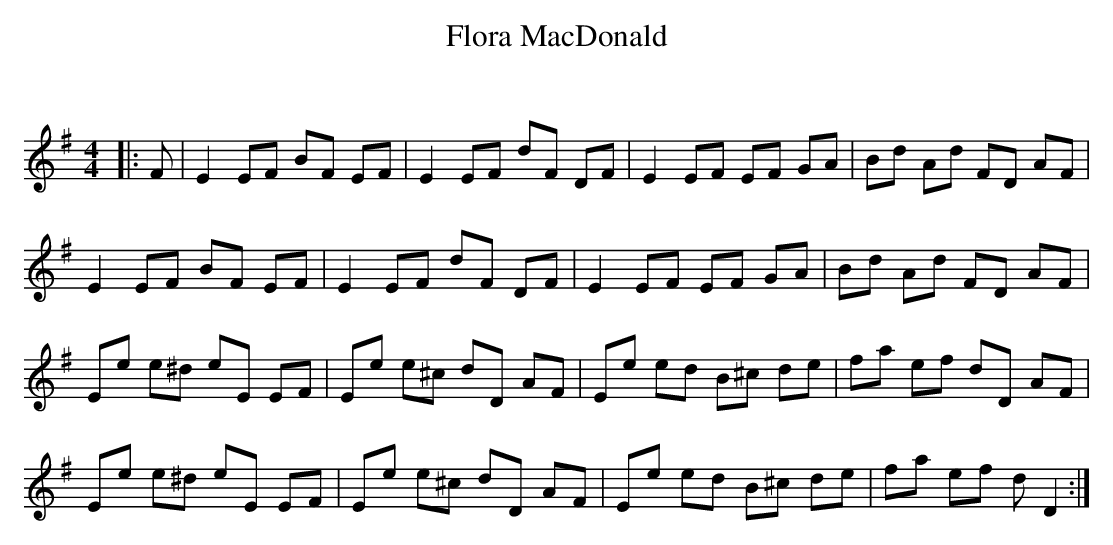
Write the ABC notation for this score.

X:1
T: Flora MacDonald
C:
Q: 232
K:Em
M:4/4
L:1/8
|:F|E2 EF BF EF|E2 EF dF DF|E2 EF EF GA|Bd Ad FD AF|
E2 EF BF EF|E2 EF dF DF|E2 EF EF GA|Bd Ad FD AF|
Ee e^d eE EF|Ee e^c dD AF|Ee ed B^c de|fa ef dD AF|
Ee e^d eE EF|Ee e^c dD AF|Ee ed B^c de|fa ef dD2:|
